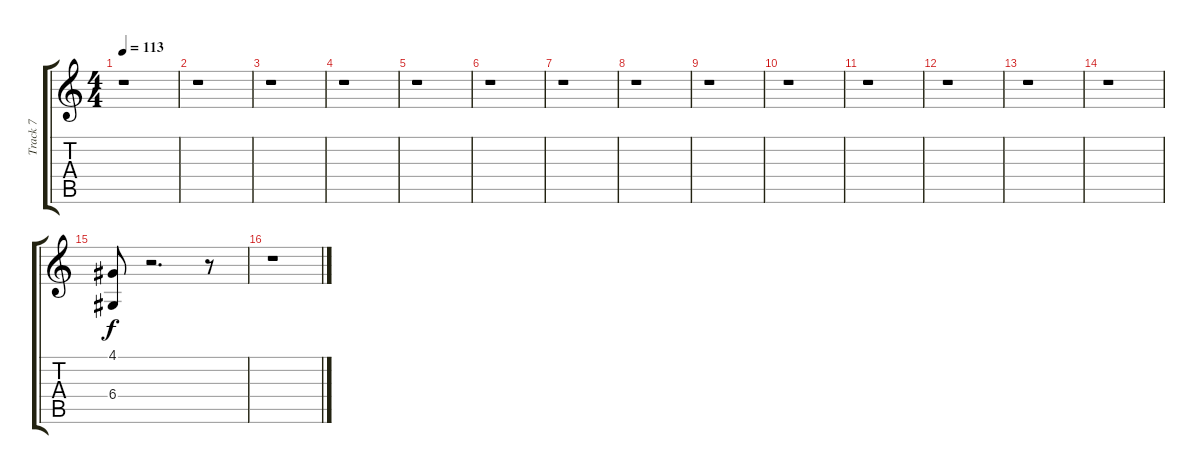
\track ("Track 7" "Track 7") {instrument orchestrahit}
\staff {score tabs}
\tuning (E4 B3 G3 D3 A2 E2) {hide}
\ts (4 4)
\tempo 113
\clef g2
\ks c
r.1{dy mp} |
r.1 |
r.1 |
r.1 |
r.1 |
r.1 |
r.1 |
r.1 |
r.1 |
r.1 |
r.1 |
r.1 |
r.1 |
r.1 |
(4.1 6.4).8{dy f} r.2{d} r.8 |
r.1
